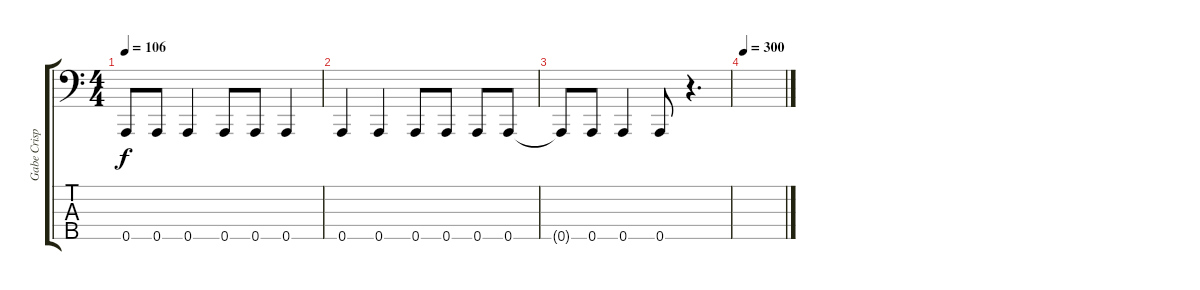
\track ("Gabe Crisp (Bass)" "Gabe Crisp") {instrument electricbasspick}
\staff {score tabs}
\tuning (G2 D2 A1 E1 A0) {hide}
\ts (4 4)
\tempo 106
\clef f4
\ks c
0.5{t}.8{dy f} 0.5.8 0.5.4 0.5.8 0.5.8 0.5.4 |
0.5.4 0.5.4 0.5.8 0.5.8 0.5.8 0.5.8 |
0.5{t}.8 0.5.8 0.5.4 0.5.8 r.4{d} |
\tempo 300
